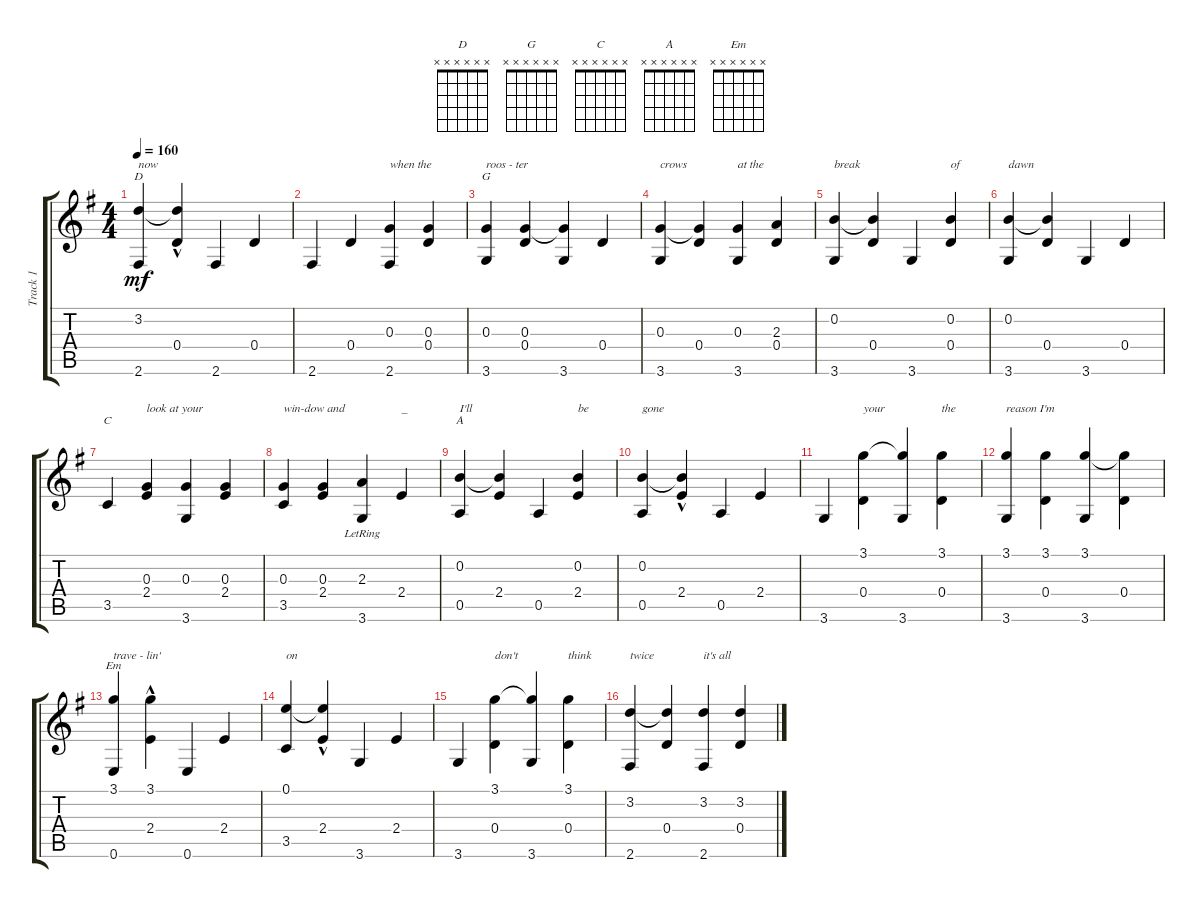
\track ("Track 1" "Track 1") {instrument acousticguitarsteel}
\staff {score tabs}
\tuning (E4 B3 G3 D3 A2 E2) {hide}
\chord ("D" x x x x x x)
\chord ("G" x x x x x x)
\chord ("C" x x x x x x)
\chord ("A" x x x x x x)
\chord ("Em" x x x x x x)
\ts (4 4)
\tempo 160
\clef g2
\ks g
(3.2 2.6).4{ch "D" txt "now" dy mf} (3.2{hac t} 0.4).4 2.6.4 0.4.4 |
2.6.4 0.4.4 (0.3 2.6).4{txt "when the"} (0.3 0.4).4 |
(0.3 3.6).4{ch "G" txt "roos - ter"} (0.3 0.4).4 (0.3{t} 3.6).4 0.4.4 |
(0.3 3.6).4{txt "crows"} (0.3{t} 0.4).4 (0.3 3.6).4{txt "at the"} (2.3 0.4).4 |
(0.2 3.6).4{txt "break"} (0.2{t} 0.4).4 3.6.4 (0.2 0.4).4{txt "of"} |
(0.2 3.6).4{txt "dawn"} (0.2{t} 0.4).4 3.6.4 0.4.4 |
3.5.4{ch "C"} (0.3 2.4).4{txt "look at your"} (0.3 3.6).4 (0.3 2.4).4 |
(0.3 3.5).4{txt "win-dow and"} (0.3 2.4).4 (2.3{lr} 3.6).4 2.4.4{txt "_"} |
(0.2 0.5).4{ch "A" txt "I'll"} (0.2{t} 2.4).4 0.5.4 (0.2 2.4).4{txt "be"} |
(0.2 0.5).4{txt "gone"} (0.2{hac t} 2.4).4 0.5.4 2.4.4 |
3.6.4 (3.1 0.4).4{txt "your"} (3.1{t} 3.6).4 (3.1 0.4).4{txt "the"} |
(3.1 3.6).4{txt "reason I'm"} (3.1 0.4).4 (3.1 3.6).4 (3.1{t} 0.4).4 |
(3.1 0.6).4{ch "Em" txt "trave - lin'"} (3.1{hac} 2.4).4 0.6.4 2.4.4 |
(0.1 3.5).4{txt "on"} (0.1{hac t} 2.4).4 3.6.4 2.4.4 |
3.6.4 (3.1 0.4).4{txt "don't"} (3.1{t} 3.6).4 (3.1 0.4).4{txt "think"} |
(3.2 2.6).4{txt "twice"} (3.2{t} 0.4).4 (3.2 2.6).4{txt "it's all"} (3.2 0.4).4
